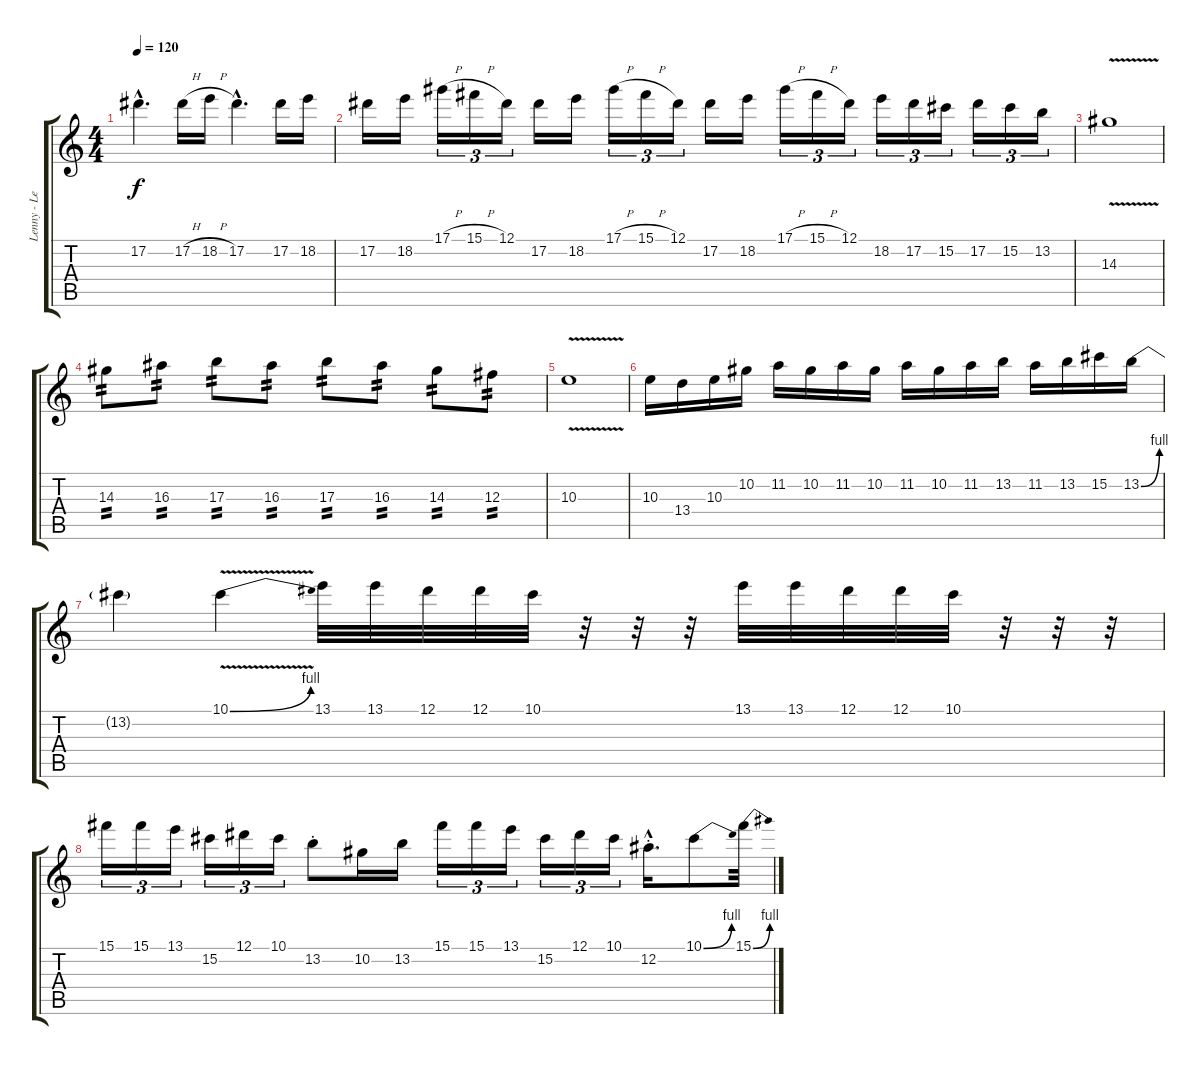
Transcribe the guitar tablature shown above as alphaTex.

\track ("Lenny - Lead" "Lenny - Le") {instrument distortionguitar}
\staff {score tabs}
\tuning (Eb4 Bb3 Gb3 Db3 Ab2 Eb2) {hide}
\ts (4 4)
\tempo 120
\clef g2
\ks c
17.2{hac}.4{d dy f} 17.2{h}.16 18.2{h}.16 17.2{hac}.4{d} 17.2.16 18.2.16 |
17.2.16 18.2.16 17.1{h}.16{tu (3 2)} 15.1{h}.16{tu (3 2)} 12.1.16{tu (3 2)} 17.2.16 18.2.16 17.1{h}.16{tu (3 2)} 15.1{h}.16{tu (3 2)} 12.1.16{tu (3 2)} 17.2.16 18.2.16 17.1{h}.16{tu (3 2)} 15.1{h}.16{tu (3 2)} 12.1.16{tu (3 2)} 18.2.16{tu (3 2)} 17.2.16{tu (3 2)} 15.2.16{tu (3 2)} 17.2.16{tu (3 2)} 15.2.16{tu (3 2)} 13.2.16{tu (3 2)} |
14.3{v}.1 |
14.3.8{tp 2} 16.3.8{tp 2} 17.3.8{tp 2} 16.3.8{tp 2} 17.3.8{tp 2} 16.3.8{tp 2} 14.3.8{tp 2} 12.3.8{tp 2} |
10.3{v}.1 |
10.3.16 13.4.16 10.3.16 10.2.16 11.2.16 10.2.16 11.2.16 10.2.16 11.2.16 10.2.16 11.2.16 13.2.16 11.2.16 13.2.16 15.2.16 13.2{be (bend 0 0 60 4)}.16 |
13.2{t}.4 10.1{be (bend 0 0 60 4) v}.4 13.1.32 13.1.32 12.1.32 12.1.32 10.1.32 r.32 r.32 r.32 13.1.32 13.1.32 12.1.32 12.1.32 10.1.32 r.32 r.32 r.32 |
15.1.16{tu (3 2)} 15.1.16{tu (3 2)} 13.1.16{tu (3 2)} 15.2.16{tu (3 2)} 12.1.16{tu (3 2)} 10.1.16{tu (3 2)} 13.2{st}.8 10.2.16 13.2.16 15.1.16{tu (3 2)} 15.1.16{tu (3 2)} 13.1.16{tu (3 2)} 15.2.16{tu (3 2)} 12.1.16{tu (3 2)} 10.1.16{tu (3 2)} 12.2{hac st}.16{d} 10.1{be (bend 0 0 60 4)}.8 15.1{be (bend 0 0 60 4)}.32
